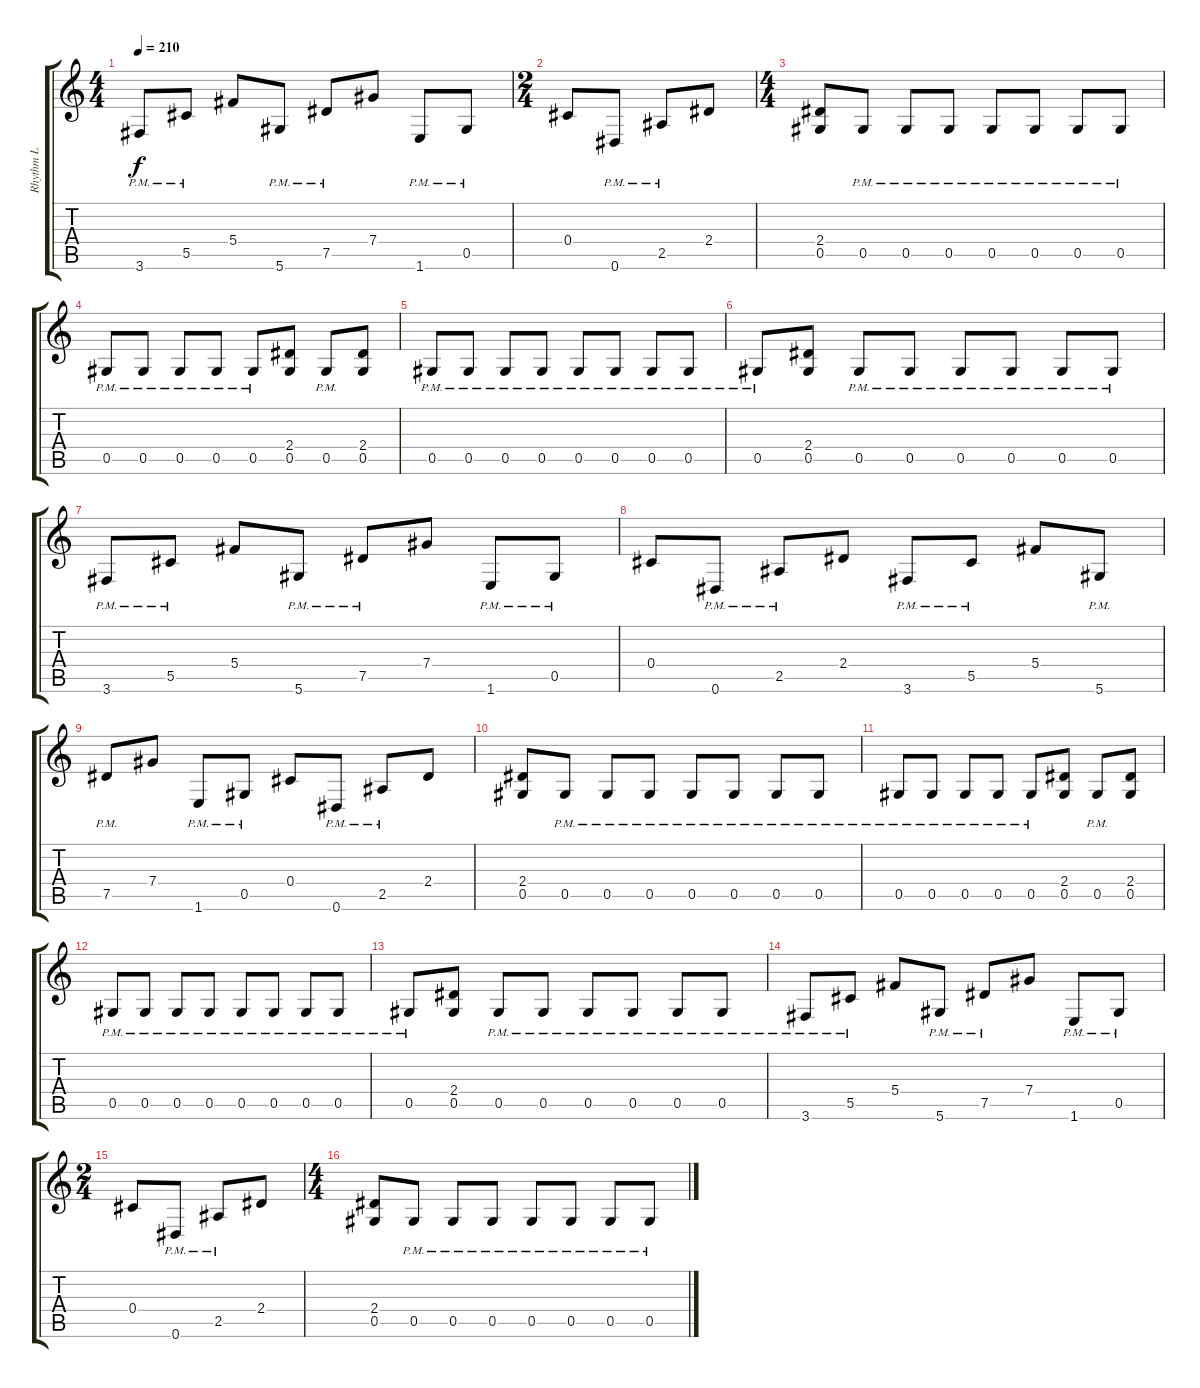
\track ("Rhythm L" "Rhythm L") {instrument distortionguitar}
\staff {score tabs}
\tuning (Eb4 Bb3 Gb3 Db3 Ab2 Eb2) {hide}
\ts (4 4)
\tempo 210
\clef g2
\ks c
3.6{pm}.8{dy f} 5.5{pm}.8 5.4.8 5.6{pm}.8 7.5{pm}.8 7.4.8 1.6{pm}.8 0.5{pm}.8 |
\ts (2 4)
0.4.8 0.6{pm}.8 2.5{pm}.8 2.4.8 |
\ts (4 4)
(2.4 0.5).8 0.5{pm}.8 0.5{pm}.8 0.5{pm}.8 0.5{pm}.8 0.5{pm}.8 0.5{pm}.8 0.5{pm}.8 |
0.5{pm}.8 0.5{pm}.8 0.5{pm}.8 0.5{pm}.8 0.5{pm}.8 (2.4 0.5).8 0.5{pm}.8 (2.4 0.5).8 |
0.5{pm}.8 0.5{pm}.8 0.5{pm}.8 0.5{pm}.8 0.5{pm}.8 0.5{pm}.8 0.5{pm}.8 0.5{pm}.8 |
0.5{pm}.8 (2.4 0.5).8 0.5{pm}.8 0.5{pm}.8 0.5{pm}.8 0.5{pm}.8 0.5{pm}.8 0.5{pm}.8 |
3.6{pm}.8 5.5{pm}.8 5.4.8 5.6{pm}.8 7.5{pm}.8 7.4.8 1.6{pm}.8 0.5{pm}.8 |
0.4.8 0.6{pm}.8 2.5{pm}.8 2.4.8 3.6{pm}.8 5.5{pm}.8 5.4.8 5.6{pm}.8 |
7.5{pm}.8 7.4.8 1.6{pm}.8 0.5{pm}.8 0.4.8 0.6{pm}.8 2.5{pm}.8 2.4.8 |
(2.4 0.5).8 0.5{pm}.8 0.5{pm}.8 0.5{pm}.8 0.5{pm}.8 0.5{pm}.8 0.5{pm}.8 0.5{pm}.8 |
0.5{pm}.8 0.5{pm}.8 0.5{pm}.8 0.5{pm}.8 0.5{pm}.8 (2.4 0.5).8 0.5{pm}.8 (2.4 0.5).8 |
0.5{pm}.8 0.5{pm}.8 0.5{pm}.8 0.5{pm}.8 0.5{pm}.8 0.5{pm}.8 0.5{pm}.8 0.5{pm}.8 |
0.5{pm}.8 (2.4 0.5).8 0.5{pm}.8 0.5{pm}.8 0.5{pm}.8 0.5{pm}.8 0.5{pm}.8 0.5{pm}.8 |
3.6{pm}.8 5.5{pm}.8 5.4.8 5.6{pm}.8 7.5{pm}.8 7.4.8 1.6{pm}.8 0.5{pm}.8 |
\ts (2 4)
0.4.8 0.6{pm}.8 2.5{pm}.8 2.4.8 |
\ts (4 4)
(2.4 0.5).8 0.5{pm}.8 0.5{pm}.8 0.5{pm}.8 0.5{pm}.8 0.5{pm}.8 0.5{pm}.8 0.5{pm}.8
